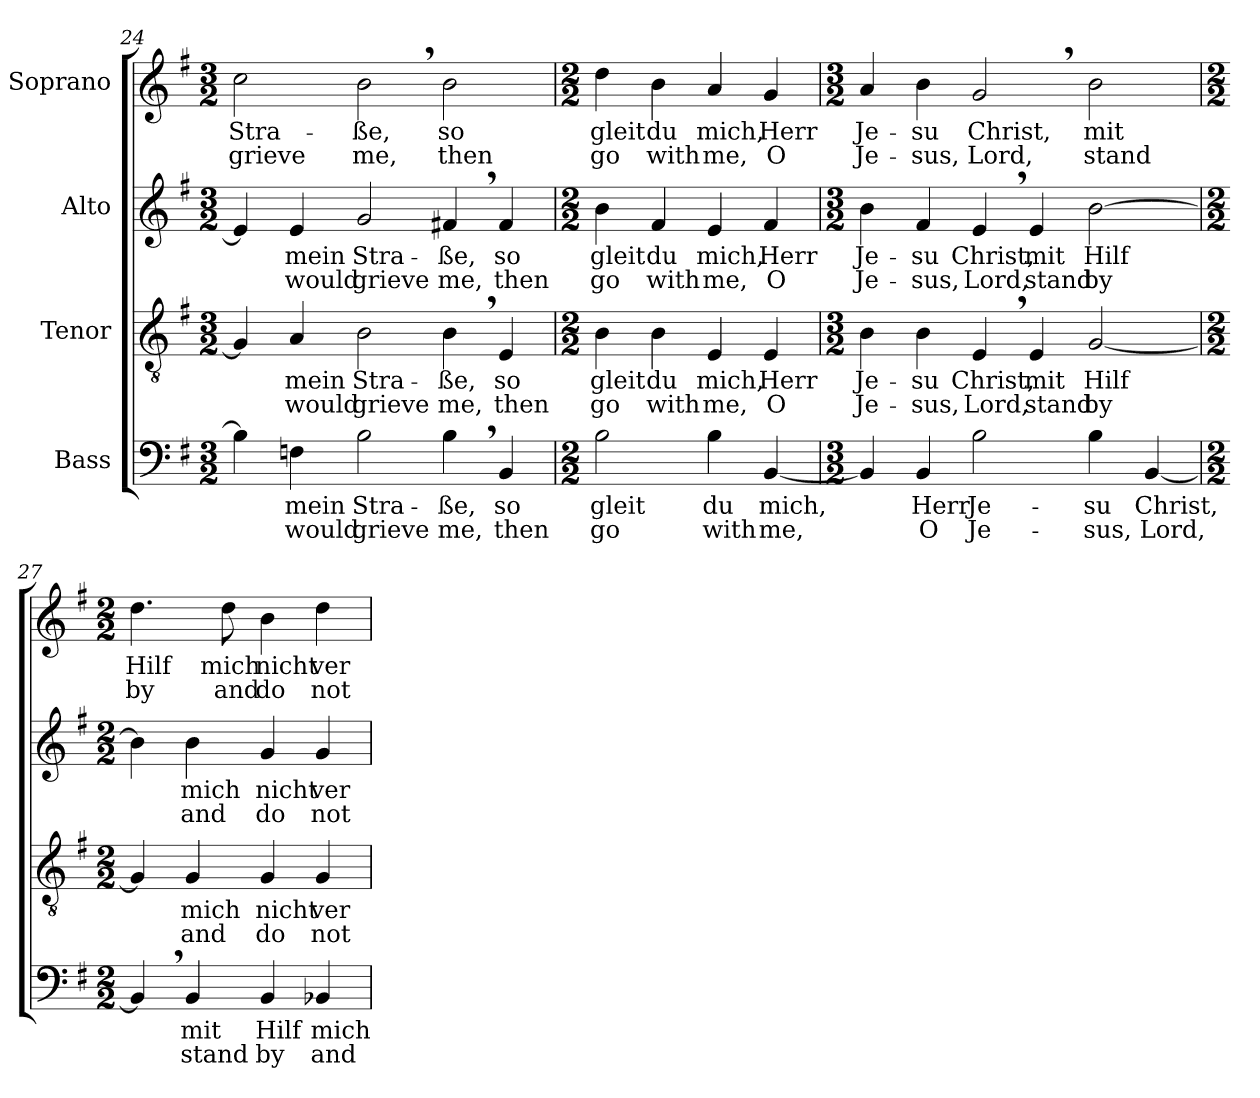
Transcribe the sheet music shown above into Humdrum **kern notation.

**kern	**text	**text	**kern	**text	**text	**kern	**text	**text	**kern	**text	**text
*part4	*part4	*part4	*part3	*part3	*part3	*part2	*part2	*part2	*part1	*part1	*part1
*staff4	*staff4	*staff4	*staff3	*staff3	*staff3	*staff2	*staff2	*staff2	*staff1	*staff1	*staff1
*I"Bass	*	*	*I"Tenor	*	*	*I"Alto	*	*	*I"Soprano	*	*
!!LO:PB:g=z
*clefF4	*	*	*clefGv2	*	*	*clefG2	*	*	*clefG2	*	*
*k[f#]	*	*	*k[f#]	*	*	*k[f#]	*	*	*k[f#]	*	*
*G:	*	*	*G:	*	*	*G:	*	*	*G:	*	*
*M3/2	*	*	*M3/2	*	*	*M3/2	*	*	*M3/2	*	*
=24	=24	=24	=24	=24	=24	=24	=24	=24	=24	=24	=24
!	!	!	!	!	!	!	!	!	!	!LO:LY:b	!LO:LY:b
4B\]	.	.	4G/]	.	.	4e/]	.	.	2cc\	Stra-	grieve
!	!LO:LY:b	!LO:LY:b	!	!	!	!	!	!	!	!	!
!	!	!	!	!LO:LY:b	!LO:LY:b	!	!	!	!	!	!
!	!	!	!	!	!	!	!LO:LY:b	!LO:LY:b	!	!	!
4Fn\	mein	would	4A/	mein	would	4e/	mein	would	.	.	.
!	!LO:LY:b	!LO:LY:b	!	!	!	!	!	!	!	!	!
!	!	!	!	!LO:LY:b	!LO:LY:b	!	!	!	!	!	!
!	!	!	!	!	!	!	!LO:LY:b	!LO:LY:b	!	!	!
!	!	!	!	!	!	!	!	!	!	!LO:LY:b	!LO:LY:b
2B\	Stra-	grieve	2B\	Stra-	grieve	2g/	Stra-	grieve	2b,>\	-ße,	me,
!	!LO:LY:b	!LO:LY:b	!	!	!	!	!	!	!	!	!
!	!	!	!	!LO:LY:b	!LO:LY:b	!	!	!	!	!	!
!	!	!	!	!	!	!	!LO:LY:b	!LO:LY:b	!	!	!
!	!	!	!	!	!	!	!	!	!	!LO:LY:b	!LO:LY:b
4B,>\	-ße,	me,	4B,>\	-ße,	me,	4f#X,>/	-ße,	me,	2b\	so	then
!	!LO:LY:b	!LO:LY:b	!	!	!	!	!	!	!	!	!
!	!	!	!	!LO:LY:b	!LO:LY:b	!	!	!	!	!	!
!	!	!	!	!	!	!	!LO:LY:b	!LO:LY:b	!	!	!
4BB/	so	then	4E/	so	then	4f#/	so	then	.	.	.
=25	=25	=25	=25	=25	=25	=25	=25	=25	=25	=25	=25
*M2/2	*	*	*M2/2	*	*	*M2/2	*	*	*M2/2	*	*
!	!LO:LY:b	!LO:LY:b	!	!	!	!	!	!	!	!	!
!	!	!	!	!LO:LY:b	!LO:LY:b	!	!	!	!	!	!
!	!	!	!	!	!	!	!LO:LY:b	!LO:LY:b	!	!	!
!	!	!	!	!	!	!	!	!	!	!LO:LY:b	!LO:LY:b
2B\	gleit	go	4B\	gleit	go	4b\	gleit	go	4dd\	gleit	go
!	!	!	!	!LO:LY:b	!LO:LY:b	!	!	!	!	!	!
!	!	!	!	!	!	!	!LO:LY:b	!LO:LY:b	!	!	!
!	!	!	!	!	!	!	!	!	!	!LO:LY:b	!LO:LY:b
.	.	.	4B\	du	with	4f#/	du	with	4b\	du	with
!	!LO:LY:b	!LO:LY:b	!	!	!	!	!	!	!	!	!
!	!	!	!	!LO:LY:b	!LO:LY:b	!	!	!	!	!	!
!	!	!	!	!	!	!	!LO:LY:b	!LO:LY:b	!	!	!
!	!	!	!	!	!	!	!	!	!	!LO:LY:b	!LO:LY:b
4B\	du	with	4E/	mich,	me,	4e/	mich,	me,	4a/	mich,	me,
!	!LO:LY:b	!LO:LY:b	!	!	!	!	!	!	!	!	!
!	!	!	!	!LO:LY:b	!LO:LY:b	!	!	!	!	!	!
!	!	!	!	!	!	!	!LO:LY:b	!LO:LY:b	!	!	!
!	!	!	!	!	!	!	!	!	!	!LO:LY:b	!LO:LY:b
[4BB/	mich,	me,	4E/	Herr	O	4f#/	Herr	O	4g/	Herr	O
=26	=26	=26	=26	=26	=26	=26	=26	=26	=26	=26	=26
*M3/2	*	*	*M3/2	*	*	*M3/2	*	*	*M3/2	*	*
!	!	!	!	!LO:LY:b	!LO:LY:b	!	!	!	!	!	!
!	!	!	!	!	!	!	!LO:LY:b	!LO:LY:b	!	!	!
!	!	!	!	!	!	!	!	!	!	!LO:LY:b	!LO:LY:b
4BB/]	.	.	4B\	Je-	Je-	4b\	Je-	Je-	4a/	Je-	Je-
!	!LO:LY:b	!LO:LY:b	!	!	!	!	!	!	!	!	!
!	!	!	!	!LO:LY:b	!LO:LY:b	!	!	!	!	!	!
!	!	!	!	!	!	!	!LO:LY:b	!LO:LY:b	!	!	!
!	!	!	!	!	!	!	!	!	!	!LO:LY:b	!LO:LY:b
4BB/	Herr	O	4B\	-su	-sus,	4f#/	-su	-sus,	4b\	-su	-sus,
!	!LO:LY:b	!LO:LY:b	!	!	!	!	!	!	!	!	!
!	!	!	!	!LO:LY:b	!LO:LY:b	!	!	!	!	!	!
!	!	!	!	!	!	!	!LO:LY:b	!LO:LY:b	!	!	!
!	!	!	!	!	!	!	!	!	!	!LO:LY:b	!LO:LY:b
2B\	Je-	Je-	4E,>/	Christ,	Lord,	4e,>/	Christ,	Lord,	2g,>/	Christ,	Lord,
!	!	!	!	!LO:LY:b	!LO:LY:b	!	!	!	!	!	!
!	!	!	!	!	!	!	!LO:LY:b	!LO:LY:b	!	!	!
.	.	.	4E/	mit	stand	4e/	mit	stand	.	.	.
!	!LO:LY:b	!LO:LY:b	!	!	!	!	!	!	!	!	!
!	!	!	!	!LO:LY:b	!LO:LY:b	!	!	!	!	!	!
!	!	!	!	!	!	!	!LO:LY:b	!LO:LY:b	!	!	!
!	!	!	!	!	!	!	!	!	!	!LO:LY:b	!LO:LY:b
4B\	-su	-sus,	[2G/	Hilf	by	[2b\	Hilf	by	2b\	mit	stand
!	!LO:LY:b	!LO:LY:b	!	!	!	!	!	!	!	!	!
[4BB/	Christ,	Lord,	.	.	.	.	.	.	.	.	.
!!LO:LB:g=z
=27	=27	=27	=27	=27	=27	=27	=27	=27	=27	=27	=27
*M2/2	*	*	*M2/2	*	*	*M2/2	*	*	*M2/2	*	*
!	!	!	!	!	!	!	!	!	!	!LO:LY:b	!LO:LY:b
4BB,>/]	.	.	4G/]	.	.	4b\]	.	.	4.dd\	Hilf	by
!	!LO:LY:b	!LO:LY:b	!	!	!	!	!	!	!	!	!
!	!	!	!	!LO:LY:b	!LO:LY:b	!	!	!	!	!	!
!	!	!	!	!	!	!	!LO:LY:b	!LO:LY:b	!	!	!
4BB/	mit	stand	4G/	mich	and	4b\	mich	and	.	.	.
!	!	!	!	!	!	!	!	!	!	!LO:LY:b	!LO:LY:b
.	.	.	.	.	.	.	.	.	8dd\	mich	and
!	!LO:LY:b	!LO:LY:b	!	!	!	!	!	!	!	!	!
!	!	!	!	!LO:LY:b	!LO:LY:b	!	!	!	!	!	!
!	!	!	!	!	!	!	!LO:LY:b	!LO:LY:b	!	!	!
!	!	!	!	!	!	!	!	!	!	!LO:LY:b	!LO:LY:b
4BB/	Hilf	by	4G/	nicht	do	4g/	nicht	do	4b\	nicht	do
!	!LO:LY:b	!LO:LY:b	!	!	!	!	!	!	!	!	!
!	!	!	!	!LO:LY:b	!LO:LY:b	!	!	!	!	!	!
!	!	!	!	!	!	!	!LO:LY:b	!LO:LY:b	!	!	!
!	!	!	!	!	!	!	!	!	!	!LO:LY:b	!LO:LY:b
4BB-X/	mich	and	4G/	ver-	not	4g/	ver-	not	4dd\	ver-	not
=	=	=	=	=	=	=	=	=	=	=	=
*-	*-	*-	*-	*-	*-	*-	*-	*-	*-	*-	*-
